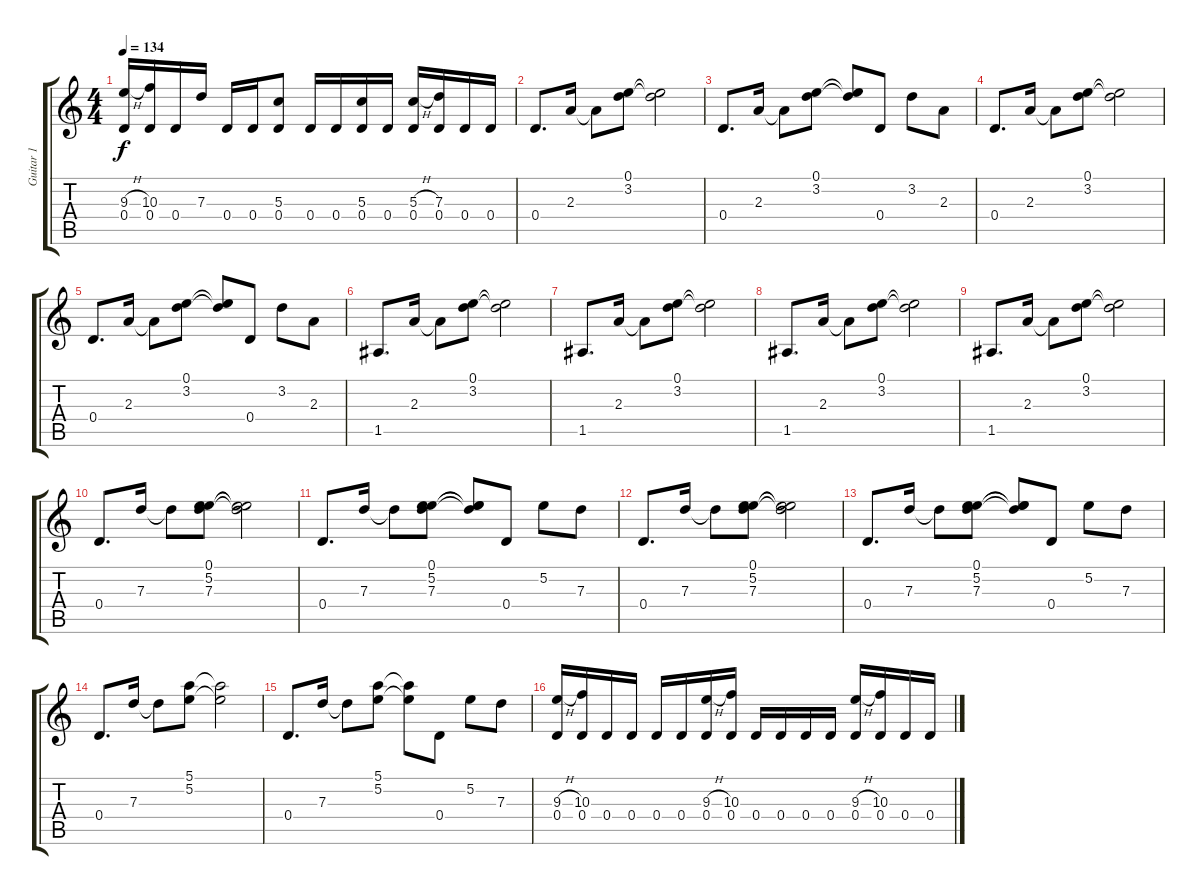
\track ("Guitar 1" "Guitar 1") {instrument overdrivenguitar}
\staff {score tabs}
\tuning (E4 B3 G3 D3 A2 E2) {hide}
\ts (4 4)
\tempo 134
\clef g2
\ks c
(9.3{h} 0.4).16{dy f} (10.3 0.4).16 0.4.16 7.3.16 0.4.16 0.4.16 (5.3 0.4).8 0.4.16 0.4.16 (5.3 0.4).16 0.4.16 (5.3{h} 0.4).16 (7.3 0.4).16 0.4.16 0.4.16 |
0.4.8{d} 2.3.16 2.3{t}.8 (0.1 3.2).8 (0.1{t} 3.2{t}).2 |
0.4.8{d} 2.3.16 2.3{t}.8 (0.1 3.2).8 (0.1{t} 3.2{t}).8 0.4.8 3.2.8 2.3.8 |
0.4.8{d} 2.3.16 2.3{t}.8 (0.1 3.2).8 (0.1{t} 3.2{t}).2 |
0.4.8{d} 2.3.16 2.3{t}.8 (0.1 3.2).8 (0.1{t} 3.2{t}).8 0.4.8 3.2.8 2.3.8 |
1.5.8{d} 2.3.16 2.3{t}.8 (0.1 3.2).8 (0.1{t} 3.2{t}).2 |
1.5.8{d} 2.3.16 2.3{t}.8 (0.1 3.2).8 (0.1{t} 3.2{t}).2 |
1.5.8{d} 2.3.16 2.3{t}.8 (0.1 3.2).8 (0.1{t} 3.2{t}).2 |
1.5.8{d} 2.3.16 2.3{t}.8 (0.1 3.2).8 (0.1{t} 3.2{t}).2 |
0.4.8{d} 7.3.16 7.3{t}.8 (0.1 5.2 7.3).8 (0.1{t} 5.2{t} 7.3{t}).2 |
0.4.8{d} 7.3.16 7.3{t}.8 (0.1 5.2 7.3).8 (0.1{t} 5.2{t} 7.3{t}).8 0.4.8 5.2.8 7.3.8 |
0.4.8{d} 7.3.16 7.3{t}.8 (0.1 5.2 7.3).8 (0.1{t} 5.2{t} 7.3{t}).2 |
0.4.8{d} 7.3.16 7.3{t}.8 (0.1 5.2 7.3).8 (0.1{t} 5.2{t} 7.3{t}).8 0.4.8 5.2.8 7.3.8 |
0.4.8{d} 7.3.16 7.3{t}.8 (5.1 5.2).8 (5.1{t} 5.2{t}).2 |
0.4.8{d} 7.3.16 7.3{t}.8 (5.1 5.2).8 (5.1{t} 5.2{t}).8 0.4.8 5.2.8 7.3.8 |
(9.3{h} 0.4).16 (10.3 0.4).16 0.4.16 0.4.16 0.4.16 0.4.16 (9.3{h} 0.4).16 (10.3 0.4).16 0.4.16 0.4.16 0.4.16 0.4.16 (9.3{h} 0.4).16 (10.3 0.4).16 0.4.16 0.4.16
